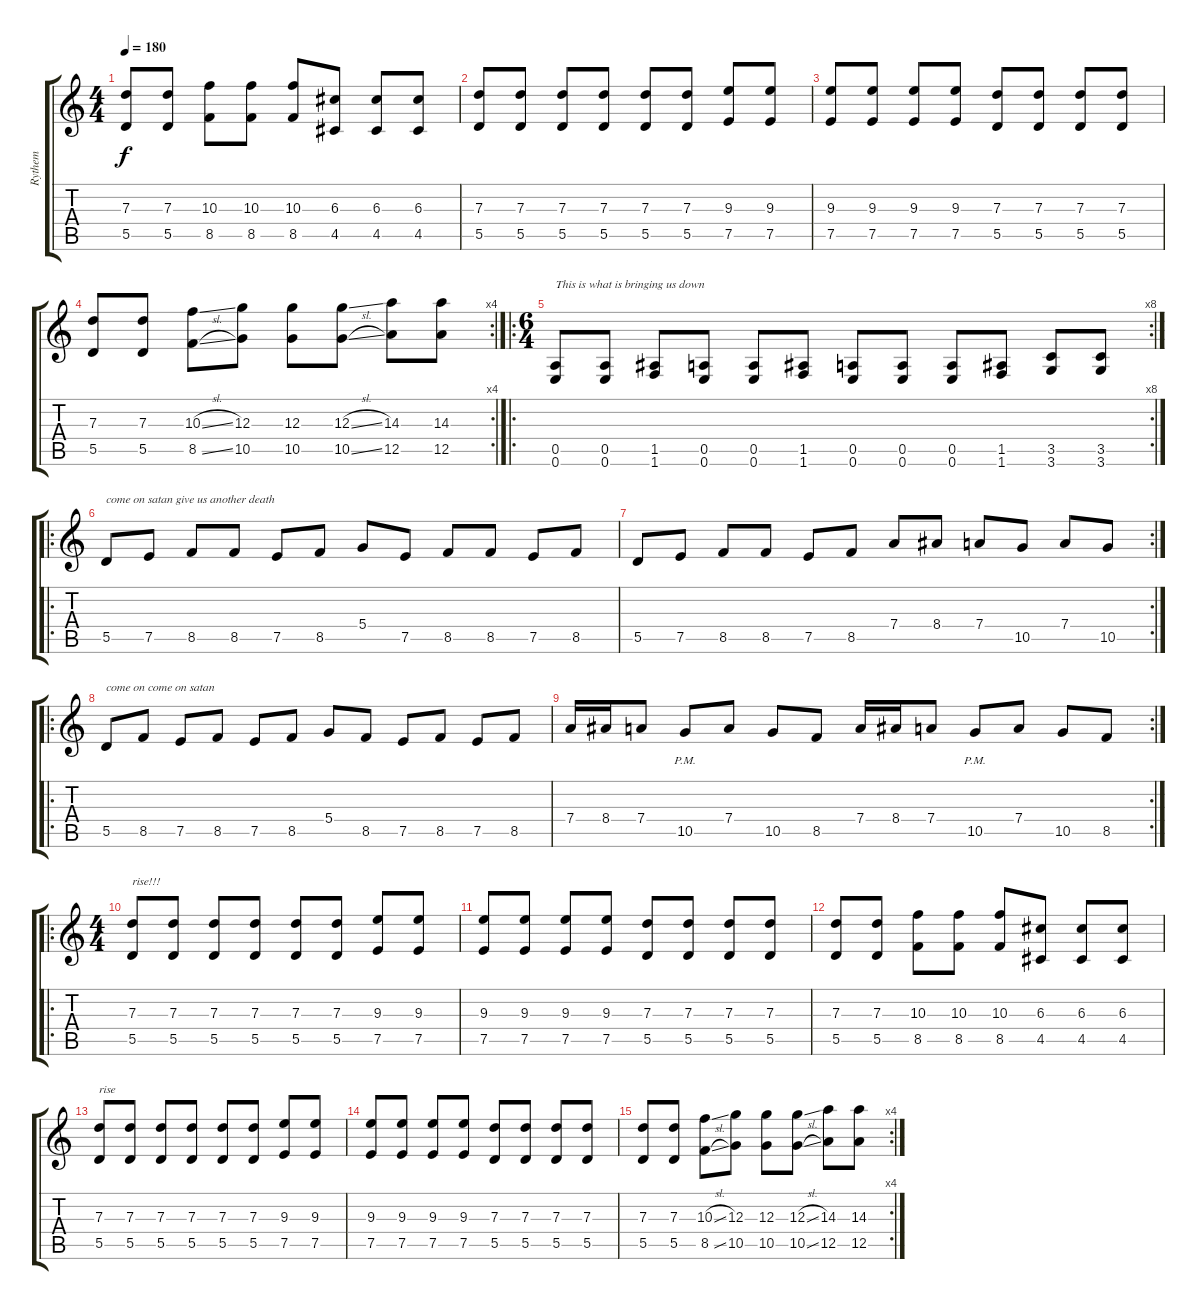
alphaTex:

\track ("Rythem" "Rythem") {instrument acousticguitarsteel}
\staff {score tabs}
\tuning (E4 B3 G3 D3 A2 E2) {hide}
\ts (4 4)
\tempo 180
\clef g2
\ks c
(7.3 5.5).8{dy f} (7.3 5.5).8 (10.3 8.5).8 (10.3 8.5).8 (10.3 8.5).8 (6.3 4.5).8 (6.3 4.5).8 (6.3 4.5).8 |
(7.3 5.5).8 (7.3 5.5).8 (7.3 5.5).8 (7.3 5.5).8 (7.3 5.5).8 (7.3 5.5).8 (9.3 7.5).8 (9.3 7.5).8 |
(9.3 7.5).8 (9.3 7.5).8 (9.3 7.5).8 (9.3 7.5).8 (7.3 5.5).8 (7.3 5.5).8 (7.3 5.5).8 (7.3 5.5).8 |
\rc 4
(7.3 5.5).8 (7.3 5.5).8 (10.3{sl} 8.5{sl}).8 (12.3 10.5).8 (12.3 10.5).8 (12.3{sl} 10.5{sl}).8 (14.3 12.5).8 (14.3 12.5).8 |
\ro
\rc 8
\ts (6 4)
(0.5 0.6).8{txt "This is what is bringing us down" instrument overdrivenguitar} (0.5 0.6).8 (1.5 1.6).8 (0.5 0.6).8 (0.5 0.6).8 (1.5 1.6).8 (0.5 0.6).8 (0.5 0.6).8 (0.5 0.6).8 (1.5 1.6).8 (3.5 3.6).8 (3.5 3.6).8 |
\ro
5.5.8{txt "come on satan give us another death"} 7.5.8 8.5.8 8.5.8 7.5.8 8.5.8 5.4.8 7.5.8 8.5.8 8.5.8 7.5.8 8.5.8 |
\rc 2
5.5.8 7.5.8 8.5.8 8.5.8 7.5.8 8.5.8 7.4.8 8.4.8 7.4.8 10.5.8 7.4.8 10.5.8 |
\ro
5.5.8{txt "come on come on satan"} 8.5.8 7.5.8 8.5.8 7.5.8 8.5.8 5.4.8 8.5.8 7.5.8 8.5.8 7.5.8 8.5.8 |
\rc 2
7.4.16 8.4.16 7.4.8 10.5{pm}.8 7.4.8 10.5.8 8.5.8 7.4.16 8.4.16 7.4.8 10.5{pm}.8 7.4.8 10.5.8 8.5.8 |
\ro
\ts (4 4)
(7.3 5.5).8{txt "rise!!!"} (7.3 5.5).8 (7.3 5.5).8 (7.3 5.5).8 (7.3 5.5).8 (7.3 5.5).8 (9.3 7.5).8 (9.3 7.5).8 |
(9.3 7.5).8 (9.3 7.5).8 (9.3 7.5).8 (9.3 7.5).8 (7.3 5.5).8 (7.3 5.5).8 (7.3 5.5).8 (7.3 5.5).8 |
(7.3 5.5).8 (7.3 5.5).8 (10.3 8.5).8 (10.3 8.5).8 (10.3 8.5).8 (6.3 4.5).8 (6.3 4.5).8 (6.3 4.5).8 |
(7.3 5.5).8{txt "rise"} (7.3 5.5).8 (7.3 5.5).8 (7.3 5.5).8 (7.3 5.5).8 (7.3 5.5).8 (9.3 7.5).8 (9.3 7.5).8 |
(9.3 7.5).8 (9.3 7.5).8 (9.3 7.5).8 (9.3 7.5).8 (7.3 5.5).8 (7.3 5.5).8 (7.3 5.5).8 (7.3 5.5).8 |
\rc 4
(7.3 5.5).8 (7.3 5.5).8 (10.3{sl} 8.5{sl}).8 (12.3 10.5).8 (12.3 10.5).8 (12.3{sl} 10.5{sl}).8 (14.3 12.5).8 (14.3 12.5).8
